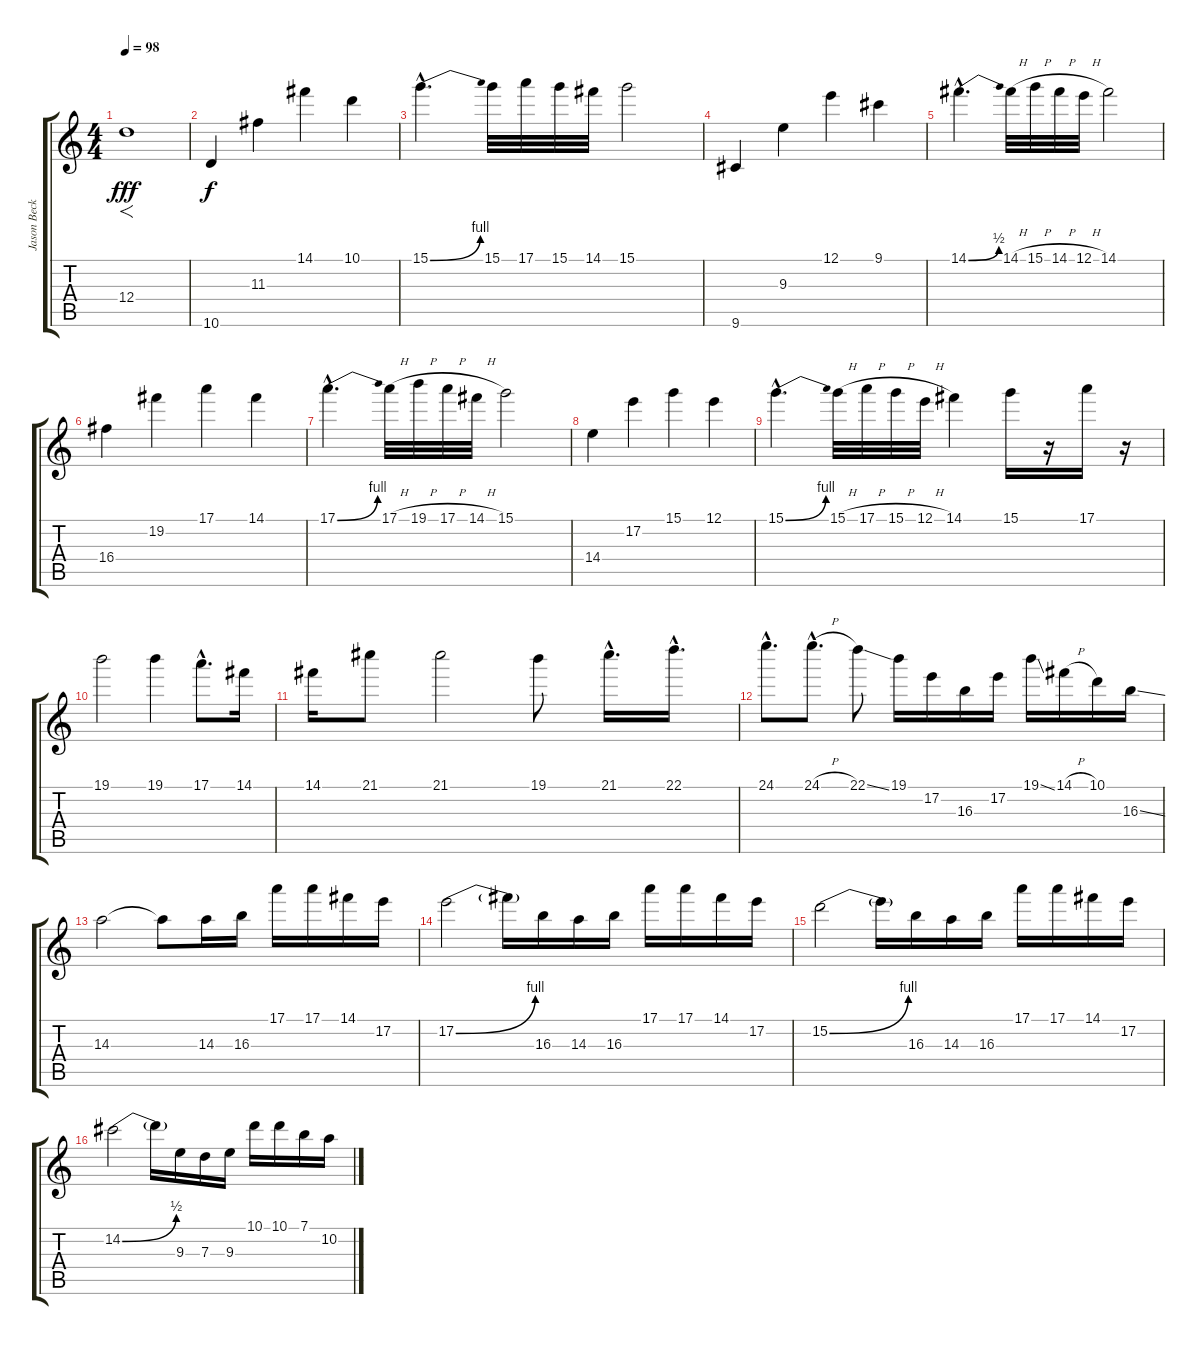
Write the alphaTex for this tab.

\track ("Jason Becker" "Jason Beck") {instrument overdrivenguitar}
\staff {score tabs}
\tuning (E4 B3 G3 D3 A2 E2) {hide}
\ts (4 4)
\tempo 98
\clef g2
\ks c
12.4.1{f dy fff instrument overdrivenguitar} |
10.6.4{dy f} 11.3.4 14.1.4 10.1.4 |
15.1{be (bend 0 0 60 4) hac}.4{d} 15.1.32 17.1.32 15.1.32 14.1.32 15.1.2 |
9.6.4 9.3.4 12.1.4 9.1.4 |
14.1{be (bend 0 0 60 2) hac}.4{d} 14.1{h}.32 15.1{h}.32 14.1{h}.32 12.1{h}.32 14.1.2 |
16.4.4 19.2.4 17.1.4 14.1.4 |
17.1{be (bend 0 0 60 4) hac}.4{d} 17.1{h}.32 19.1{h}.32 17.1{h}.32 14.1{h}.32 15.1.2 |
14.4.4 17.2.4 15.1.4 12.1.4 |
15.1{be (bend 0 0 60 4) hac}.4{d} 15.1{h}.32 17.1{h}.32 15.1{h}.32 12.1{h}.32 14.1.4 15.1.16 r.16 17.1.16 r.16 |
19.1.2 19.1.4 17.1{hac}.8{d} 14.1.16 |
14.1.16 21.1.8 21.1.2 19.1.8 21.1{hac}.16{d} 22.1{hac}.16{d} |
24.1{hac}.8{d} 24.1{h hac}.8{d} 22.1{ss}.8 19.1.16 17.2.16 16.3.16 17.2.16 19.1{ss}.16 14.1{h}.16 10.1.16 16.3{ss}.16 |
14.3.2 14.3{t}.8 14.3.16 16.3.16 17.1.16 17.1.16 14.1.16 17.2.16 |
17.2{be (bend 0 0 60 4)}.2 17.2{t}.16 16.3.16 14.3.16 16.3.16 17.1.16 17.1.16 14.1.16 17.2.16 |
15.2{be (bend 0 0 60 4)}.2 15.2{t}.16 16.3.16 14.3.16 16.3.16 17.1.16 17.1.16 14.1.16 17.2.16 |
14.2{be (bend 0 0 60 2)}.2 14.2{t}.16 9.3.16 7.3.16 9.3.16 10.1.16 10.1.16 7.1.16 10.2.16
